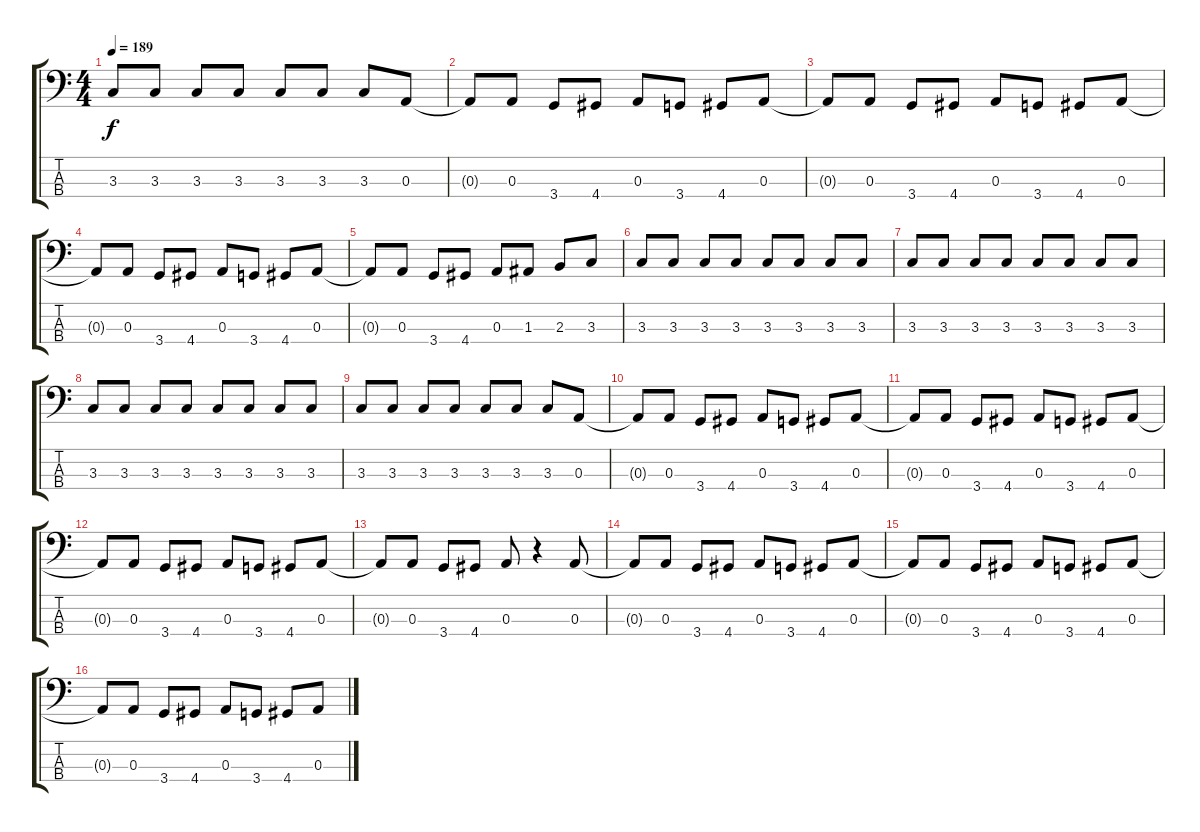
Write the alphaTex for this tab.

\track "" {instrument electricbasspick}
\staff {score tabs}
\tuning (G2 D2 A1 E1) {hide}
\ts (4 4)
\tempo 189
\clef f4
\ks c
3.3.8{dy f} 3.3.8 3.3.8 3.3.8 3.3.8 3.3.8 3.3.8 0.3.8 |
0.3{t}.8 0.3.8 3.4.8 4.4.8 0.3.8 3.4.8 4.4.8 0.3.8 |
0.3{t}.8 0.3.8 3.4.8 4.4.8 0.3.8 3.4.8 4.4.8 0.3.8 |
0.3{t}.8 0.3.8 3.4.8 4.4.8 0.3.8 3.4.8 4.4.8 0.3.8 |
0.3{t}.8 0.3.8 3.4.8 4.4.8 0.3.8 1.3.8 2.3.8 3.3.8 |
3.3.8 3.3.8 3.3.8 3.3.8 3.3.8 3.3.8 3.3.8 3.3.8 |
3.3.8 3.3.8 3.3.8 3.3.8 3.3.8 3.3.8 3.3.8 3.3.8 |
3.3.8 3.3.8 3.3.8 3.3.8 3.3.8 3.3.8 3.3.8 3.3.8 |
3.3.8 3.3.8 3.3.8 3.3.8 3.3.8 3.3.8 3.3.8 0.3.8 |
0.3{t}.8 0.3.8 3.4.8 4.4.8 0.3.8 3.4.8 4.4.8 0.3.8 |
0.3{t}.8 0.3.8 3.4.8 4.4.8 0.3.8 3.4.8 4.4.8 0.3.8 |
0.3{t}.8 0.3.8 3.4.8 4.4.8 0.3.8 3.4.8 4.4.8 0.3.8 |
0.3{t}.8 0.3.8 3.4.8 4.4.8 0.3.8 r.4 0.3.8 |
0.3{t}.8 0.3.8 3.4.8 4.4.8 0.3.8 3.4.8 4.4.8 0.3.8 |
0.3{t}.8 0.3.8 3.4.8 4.4.8 0.3.8 3.4.8 4.4.8 0.3.8 |
0.3{t}.8 0.3.8 3.4.8 4.4.8 0.3.8 3.4.8 4.4.8 0.3.8
